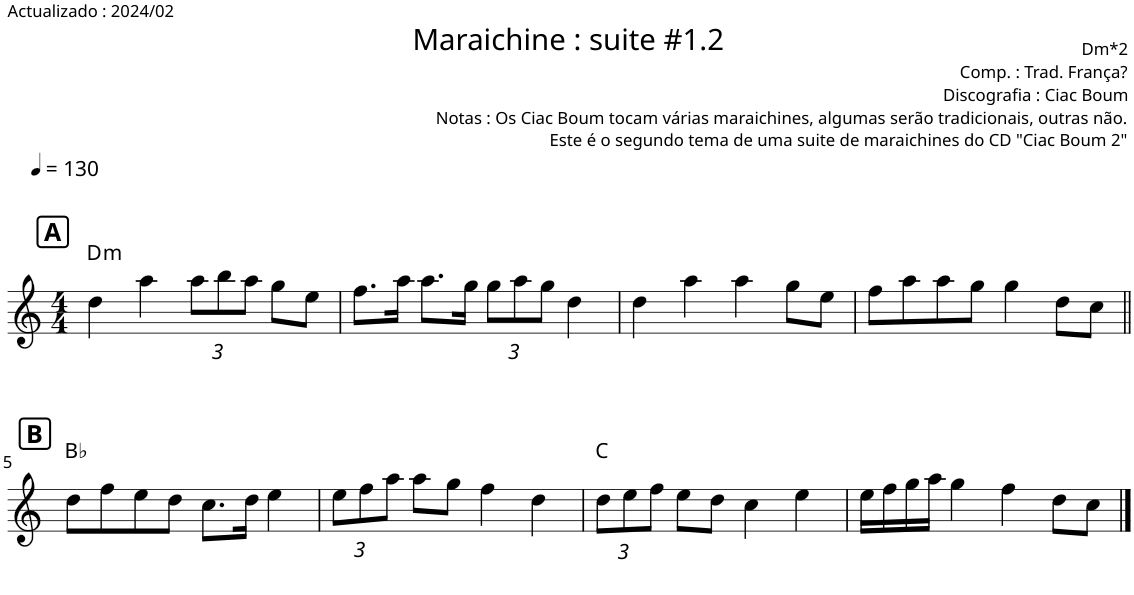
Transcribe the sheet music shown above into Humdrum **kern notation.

**kern	**harte
*part1	*part1
*staff1	*
*I"Piano	*
*I'Pno.	*
*clefG2	*
*k[]	*
*M4/4	*
*MM130	*
!!LO:REH:place=s1:a:B:cj:fs=12:t=A
=1	=1
!	!LO:H:kt=m
4dd\	D:min
4aa\	.
*Xbrackettup	*
12aa\L	.
12bb\	.
12aa\J	.
8gg\L	.
8ee\J	.
=2	=2
8.ff\L	.
16aa\Jk	.
8.aa\L	.
16gg\Jk	.
12gg\L	.
12aa\	.
12gg\J	.
4dd\	.
=3	=3
4dd\	.
4aa\	.
4aa\	.
8gg\L	.
8ee\J	.
=4	=4
8ff\L	.
8aa\	.
8aa\	.
8gg\J	.
4gg\	.
8dd\L	.
8cc\J	.
!!LO:LB:g=z
!!LO:REH:place=s1:a:B:cj:fs=12:t=B
=5||	=5||
8dd\L	Bb:maj
8ff\	.
8ee\	.
8dd\J	.
8.cc\L	.
16dd\Jk	.
4ee\	.
=6	=6
12ee\L	.
12ff\	.
12aa\J	.
8aa\L	.
8gg\J	.
4ff\	.
4dd\	.
=7	=7
12dd\L	C:maj
12ee\	.
12ff\J	.
8ee\L	.
8dd\J	.
4cc\	.
4ee\	.
=8	=8
16ee\LL	.
16ff\	.
16gg\	.
16aa\JJ	.
4gg\	.
4ff\	.
8dd\L	.
8cc\J	.
==	==
*-	*-
